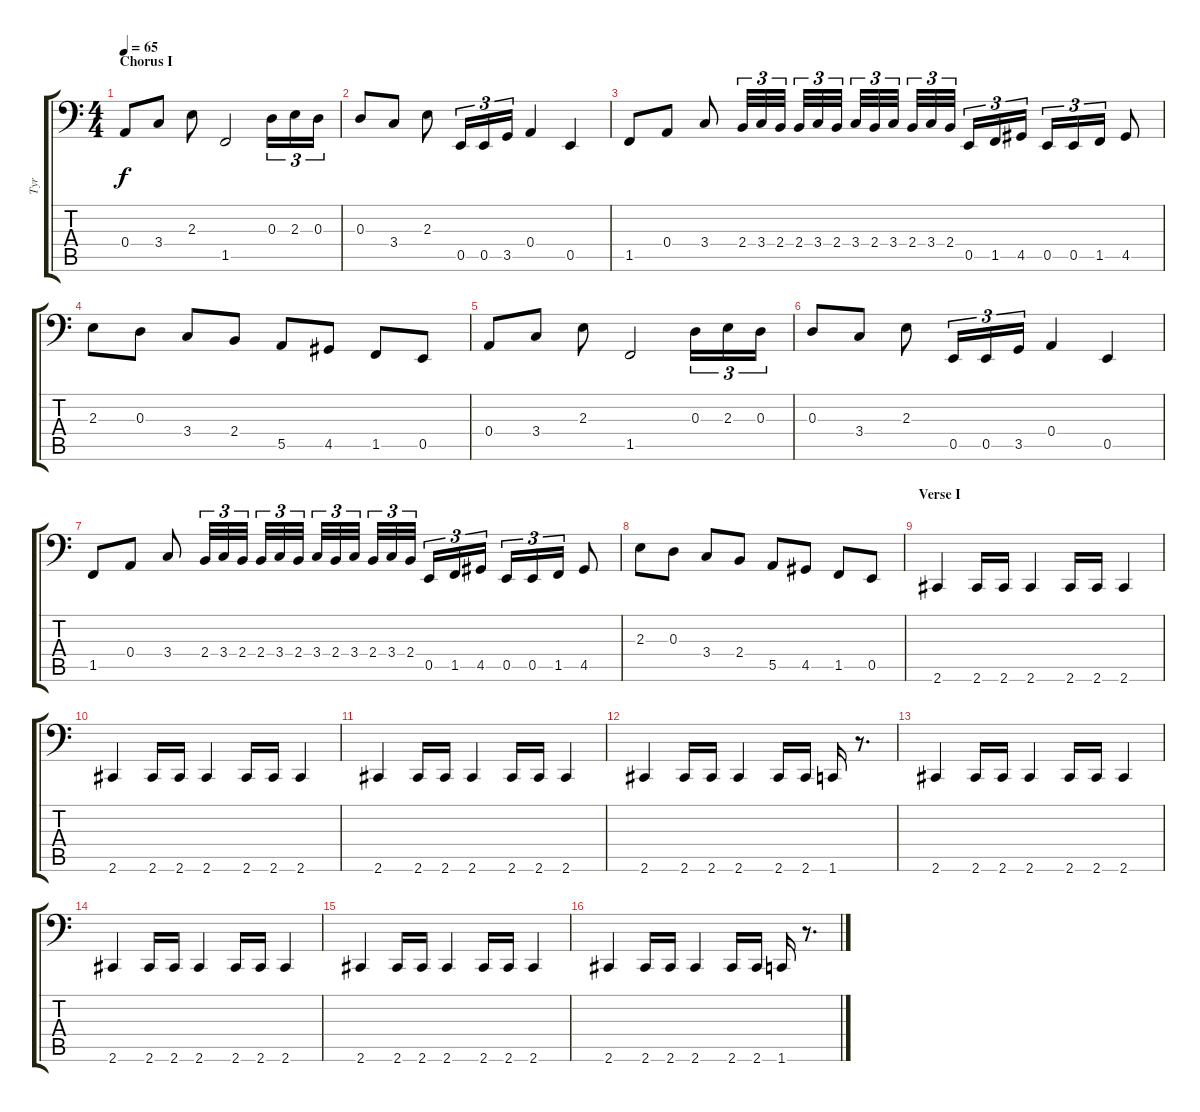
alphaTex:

\track ("Tyr" "Tyr") {instrument electricbassfinger}
\staff {score tabs}
\tuning (C3 G2 D2 A1 E1 B0) {hide}
\ts (4 4)
\section ("" "Chorus I")
\tempo 65
\clef f4
\ks c
0.4.8{dy f} 3.4.8 2.3.8 1.5.2 0.3.16{tu (3 2)} 2.3.16{tu (3 2)} 0.3.16{tu (3 2)} |
0.3.8 3.4.8 2.3.8 0.5.16{tu (3 2)} 0.5.16{tu (3 2)} 3.5.16{tu (3 2)} 0.4.4 0.5.4 |
1.5.8 0.4.8 3.4.8 2.4.32{tu (3 2)} 3.4.32{tu (3 2)} 2.4.32{tu (3 2)} 2.4.32{tu (3 2)} 3.4.32{tu (3 2)} 2.4.32{tu (3 2)} 3.4.32{tu (3 2)} 2.4.32{tu (3 2)} 3.4.32{tu (3 2)} 2.4.32{tu (3 2)} 3.4.32{tu (3 2)} 2.4.32{tu (3 2)} 0.5.16{tu (3 2)} 1.5.16{tu (3 2)} 4.5.16{tu (3 2)} 0.5.16{tu (3 2)} 0.5.16{tu (3 2)} 1.5.16{tu (3 2)} 4.5.8 |
2.3.8 0.3.8 3.4.8 2.4.8 5.5.8 4.5.8 1.5.8 0.5.8 |
0.4.8 3.4.8 2.3.8 1.5.2 0.3.16{tu (3 2)} 2.3.16{tu (3 2)} 0.3.16{tu (3 2)} |
0.3.8 3.4.8 2.3.8 0.5.16{tu (3 2)} 0.5.16{tu (3 2)} 3.5.16{tu (3 2)} 0.4.4 0.5.4 |
1.5.8 0.4.8 3.4.8 2.4.32{tu (3 2)} 3.4.32{tu (3 2)} 2.4.32{tu (3 2)} 2.4.32{tu (3 2)} 3.4.32{tu (3 2)} 2.4.32{tu (3 2)} 3.4.32{tu (3 2)} 2.4.32{tu (3 2)} 3.4.32{tu (3 2)} 2.4.32{tu (3 2)} 3.4.32{tu (3 2)} 2.4.32{tu (3 2)} 0.5.16{tu (3 2)} 1.5.16{tu (3 2)} 4.5.16{tu (3 2)} 0.5.16{tu (3 2)} 0.5.16{tu (3 2)} 1.5.16{tu (3 2)} 4.5.8 |
2.3.8 0.3.8 3.4.8 2.4.8 5.5.8 4.5.8 1.5.8 0.5.8 |
\section ("" "Verse I")
2.6.4 2.6.16 2.6.16 2.6.4 2.6.16 2.6.16 2.6.4 |
2.6.4 2.6.16 2.6.16 2.6.4 2.6.16 2.6.16 2.6.4 |
2.6.4 2.6.16 2.6.16 2.6.4 2.6.16 2.6.16 2.6.4 |
2.6.4 2.6.16 2.6.16 2.6.4 2.6.16 2.6.16 1.6.16 r.8{d} |
2.6.4 2.6.16 2.6.16 2.6.4 2.6.16 2.6.16 2.6.4 |
2.6.4 2.6.16 2.6.16 2.6.4 2.6.16 2.6.16 2.6.4 |
2.6.4 2.6.16 2.6.16 2.6.4 2.6.16 2.6.16 2.6.4 |
2.6.4 2.6.16 2.6.16 2.6.4 2.6.16 2.6.16 1.6.16 r.8{d}
